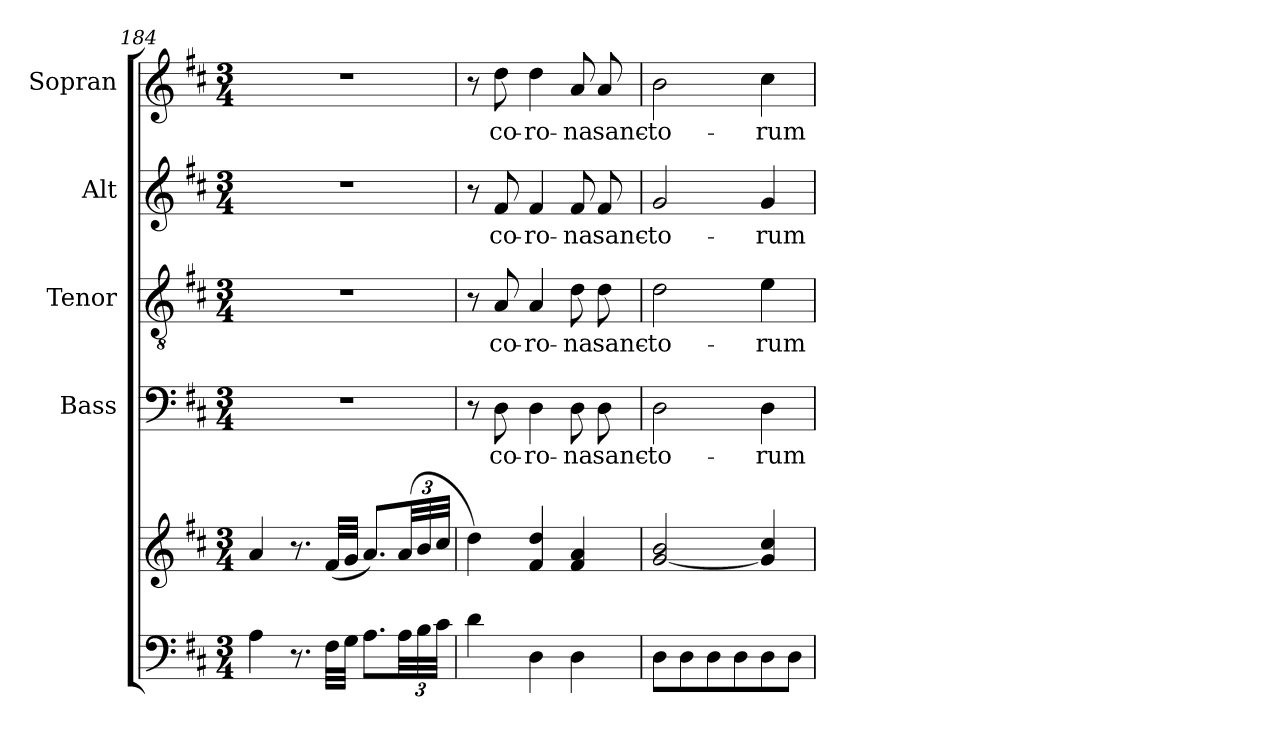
**kern	**kern	**kern	**text	**kern	**text	**kern	**text	**kern	**text
*part5	*part5	*part4	*part4	*part3	*part3	*part2	*part2	*part1	*part1
*staff6	*staff5	*staff4	*staff4	*staff3	*staff3	*staff2	*staff2	*staff1	*staff1
*	*	*I"Bass	*	*I"Tenor	*	*I"Alt	*	*I"Sopran	*
*	*	*I'B.	*	*I'T.	*	*I'A.	*	*I'S.	*
*clefF4	*clefG2	*clefF4	*	*clefGv2	*	*clefG2	*	*clefG2	*
*k[f#c#]	*k[f#c#]	*k[f#c#]	*	*k[f#c#]	*	*k[f#c#]	*	*k[f#c#]	*
*D:	*D:	*D:	*	*D:	*	*D:	*	*D:	*
*M3/4	*M3/4	*M3/4	*	*M3/4	*	*M3/4	*	*M3/4	*
=184	=184	=184	=184	=184	=184	=184	=184	=184	=184
4A\	4a/	2.r	.	2.r	.	2.r	.	2.r	.
8.r	8.r	.	.	.	.	.	.	.	.
32F#\LLL	(<32f#/LLL	.	.	.	.	.	.	.	.
32G\JJJ	32g/JJJ	.	.	.	.	.	.	.	.
8.A\L	8.a/L)	.	.	.	.	.	.	.	.
48A\LL	(<48a/LL	.	.	.	.	.	.	.	.
48B\	48b/	.	.	.	.	.	.	.	.
48c#\JJJ	48cc#/JJJ	.	.	.	.	.	.	.	.
=185	=185	=185	=185	=185	=185	=185	=185	=185	=185
4d\	4dd\)	8r	.	8r	.	8r	.	8r	.
!	!	!	!LO:LY:b	!	!LO:LY:b	!	!LO:LY:b	!	!LO:LY:b
.	.	8D\	co-	8A/	co-	8f#/	co-	8dd\	co-
!	!	!	!LO:LY:b	!	!LO:LY:b	!	!LO:LY:b	!	!LO:LY:b
4D\	4f#/ 4dd/	4D\	-ro-	4A/	-ro-	4f#/	-ro-	4dd\	-ro-
!	!	!	!LO:LY:b	!	!LO:LY:b	!	!LO:LY:b	!	!LO:LY:b
4D\	4f#/ 4a/	8D\	-na	8d\	-na	8f#/	-na	8a/	-na
!	!	!	!LO:LY:b	!	!LO:LY:b	!	!LO:LY:b	!	!LO:LY:b
.	.	8D\	sanc-	8d\	sanc-	8f#/	sanc-	8a/	sanc-
=186	=186	=186	=186	=186	=186	=186	=186	=186	=186
!	!	!	!LO:LY:b	!	!LO:LY:b	!	!LO:LY:b	!	!LO:LY:b
8D\L	[2g/ 2b/	2D\	-to-	2d\	-to-	2g/	-to-	2b\	-to-
8D\	.	.	.	.	.	.	.	.	.
8D\	.	.	.	.	.	.	.	.	.
8D\	.	.	.	.	.	.	.	.	.
!	!	!	!LO:LY:b	!	!LO:LY:b	!	!LO:LY:b	!	!LO:LY:b
8D\	4g/] 4cc#/	4D\	-rum	4e\	-rum	4g/	-rum	4cc#\	-rum
8D\J	.	.	.	.	.	.	.	.	.
=	=	=	=	=	=	=	=	=	=
*-	*-	*-	*-	*-	*-	*-	*-	*-	*-
